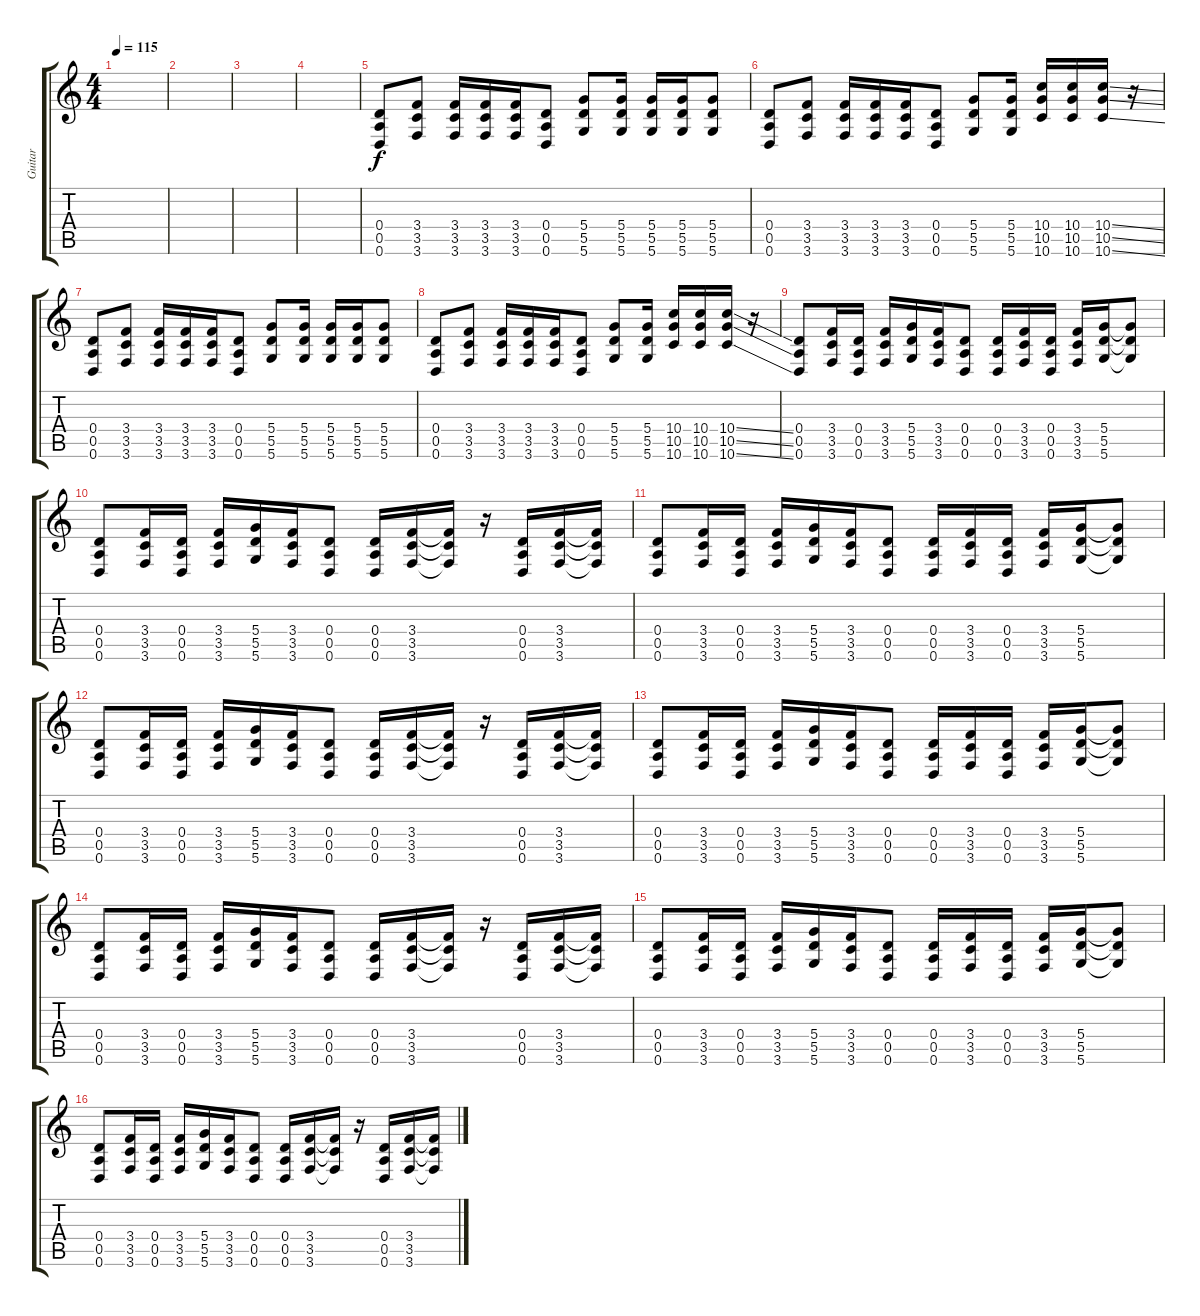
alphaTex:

\track ("Guitar" "Guitar") {instrument overdrivenguitar}
\staff {score tabs}
\tuning (E4 B3 G3 D3 A2 D2) {hide}
\ts (4 4)
\tempo 115
\clef g2
\ks c
|
|
|
|
(0.4 0.5 0.6).8 (3.4 3.5 3.6).8 (3.4 3.5 3.6).16 (3.4 3.5 3.6).16 (3.4 3.5 3.6).16 (0.4 0.5 0.6).8 (5.4 5.5 5.6).8 (5.4 5.5 5.6).16 (5.4 5.5 5.6).16 (5.4 5.5 5.6).16 (5.4 5.5 5.6).8 |
(0.4 0.5 0.6).8 (3.4 3.5 3.6).8 (3.4 3.5 3.6).16 (3.4 3.5 3.6).16 (3.4 3.5 3.6).16 (0.4 0.5 0.6).8 (5.4 5.5 5.6).8 (5.4 5.5 5.6).16 (10.4 10.5 10.6).16 (10.4 10.5 10.6).16 (10.4{ss} 10.5{ss} 10.6{ss}).16 r.16 |
(0.4 0.5 0.6).8 (3.4 3.5 3.6).8 (3.4 3.5 3.6).16 (3.4 3.5 3.6).16 (3.4 3.5 3.6).16 (0.4 0.5 0.6).8 (5.4 5.5 5.6).8 (5.4 5.5 5.6).16 (5.4 5.5 5.6).16 (5.4 5.5 5.6).16 (5.4 5.5 5.6).8 |
(0.4 0.5 0.6).8 (3.4 3.5 3.6).8 (3.4 3.5 3.6).16 (3.4 3.5 3.6).16 (3.4 3.5 3.6).16 (0.4 0.5 0.6).8 (5.4 5.5 5.6).8 (5.4 5.5 5.6).16 (10.4 10.5 10.6).16 (10.4 10.5 10.6).16 (10.4{ss} 10.5{ss} 10.6{ss}).16 r.16 |
(0.4 0.5 0.6).8 (3.4 3.5 3.6).16 (0.4 0.5 0.6).16 (3.4 3.5 3.6).16 (5.4 5.5 5.6).16 (3.4 3.5 3.6).16 (0.4 0.5 0.6).8 (0.4 0.5 0.6).16 (3.4 3.5 3.6).16 (0.4 0.5 0.6).16 (3.4 3.5 3.6).16 (5.4 5.5 5.6).16 (5.4{t} 5.5{t} 5.6{t}).8 |
(0.4 0.5 0.6).8 (3.4 3.5 3.6).16 (0.4 0.5 0.6).16 (3.4 3.5 3.6).16 (5.4 5.5 5.6).16 (3.4 3.5 3.6).16 (0.4 0.5 0.6).8 (0.4 0.5 0.6).16 (3.4 3.5 3.6).16 (3.4{t} 3.5{t} 3.6{t}).16 r.16 (0.4 0.5 0.6).16 (3.4 3.5 3.6).16 (3.4{t} 3.5{t} 3.6{t}).16 |
(0.4 0.5 0.6).8 (3.4 3.5 3.6).16 (0.4 0.5 0.6).16 (3.4 3.5 3.6).16 (5.4 5.5 5.6).16 (3.4 3.5 3.6).16 (0.4 0.5 0.6).8 (0.4 0.5 0.6).16 (3.4 3.5 3.6).16 (0.4 0.5 0.6).16 (3.4 3.5 3.6).16 (5.4 5.5 5.6).16 (5.4{t} 5.5{t} 5.6{t}).8 |
(0.4 0.5 0.6).8 (3.4 3.5 3.6).16 (0.4 0.5 0.6).16 (3.4 3.5 3.6).16 (5.4 5.5 5.6).16 (3.4 3.5 3.6).16 (0.4 0.5 0.6).8 (0.4 0.5 0.6).16 (3.4 3.5 3.6).16 (3.4{t} 3.5{t} 3.6{t}).16 r.16 (0.4 0.5 0.6).16 (3.4 3.5 3.6).16 (3.4{t} 3.5{t} 3.6{t}).16 |
(0.4 0.5 0.6).8 (3.4 3.5 3.6).16 (0.4 0.5 0.6).16 (3.4 3.5 3.6).16 (5.4 5.5 5.6).16 (3.4 3.5 3.6).16 (0.4 0.5 0.6).8 (0.4 0.5 0.6).16 (3.4 3.5 3.6).16 (0.4 0.5 0.6).16 (3.4 3.5 3.6).16 (5.4 5.5 5.6).16 (5.4{t} 5.5{t} 5.6{t}).8 |
(0.4 0.5 0.6).8 (3.4 3.5 3.6).16 (0.4 0.5 0.6).16 (3.4 3.5 3.6).16 (5.4 5.5 5.6).16 (3.4 3.5 3.6).16 (0.4 0.5 0.6).8 (0.4 0.5 0.6).16 (3.4 3.5 3.6).16 (3.4{t} 3.5{t} 3.6{t}).16 r.16 (0.4 0.5 0.6).16 (3.4 3.5 3.6).16 (3.4{t} 3.5{t} 3.6{t}).16 |
(0.4 0.5 0.6).8 (3.4 3.5 3.6).16 (0.4 0.5 0.6).16 (3.4 3.5 3.6).16 (5.4 5.5 5.6).16 (3.4 3.5 3.6).16 (0.4 0.5 0.6).8 (0.4 0.5 0.6).16 (3.4 3.5 3.6).16 (0.4 0.5 0.6).16 (3.4 3.5 3.6).16 (5.4 5.5 5.6).16 (5.4{t} 5.5{t} 5.6{t}).8 |
(0.4 0.5 0.6).8 (3.4 3.5 3.6).16 (0.4 0.5 0.6).16 (3.4 3.5 3.6).16 (5.4 5.5 5.6).16 (3.4 3.5 3.6).16 (0.4 0.5 0.6).8 (0.4 0.5 0.6).16 (3.4 3.5 3.6).16 (3.4{t} 3.5{t} 3.6{t}).16 r.16 (0.4 0.5 0.6).16 (3.4 3.5 3.6).16 (3.4{t} 3.5{t} 3.6{t}).16
